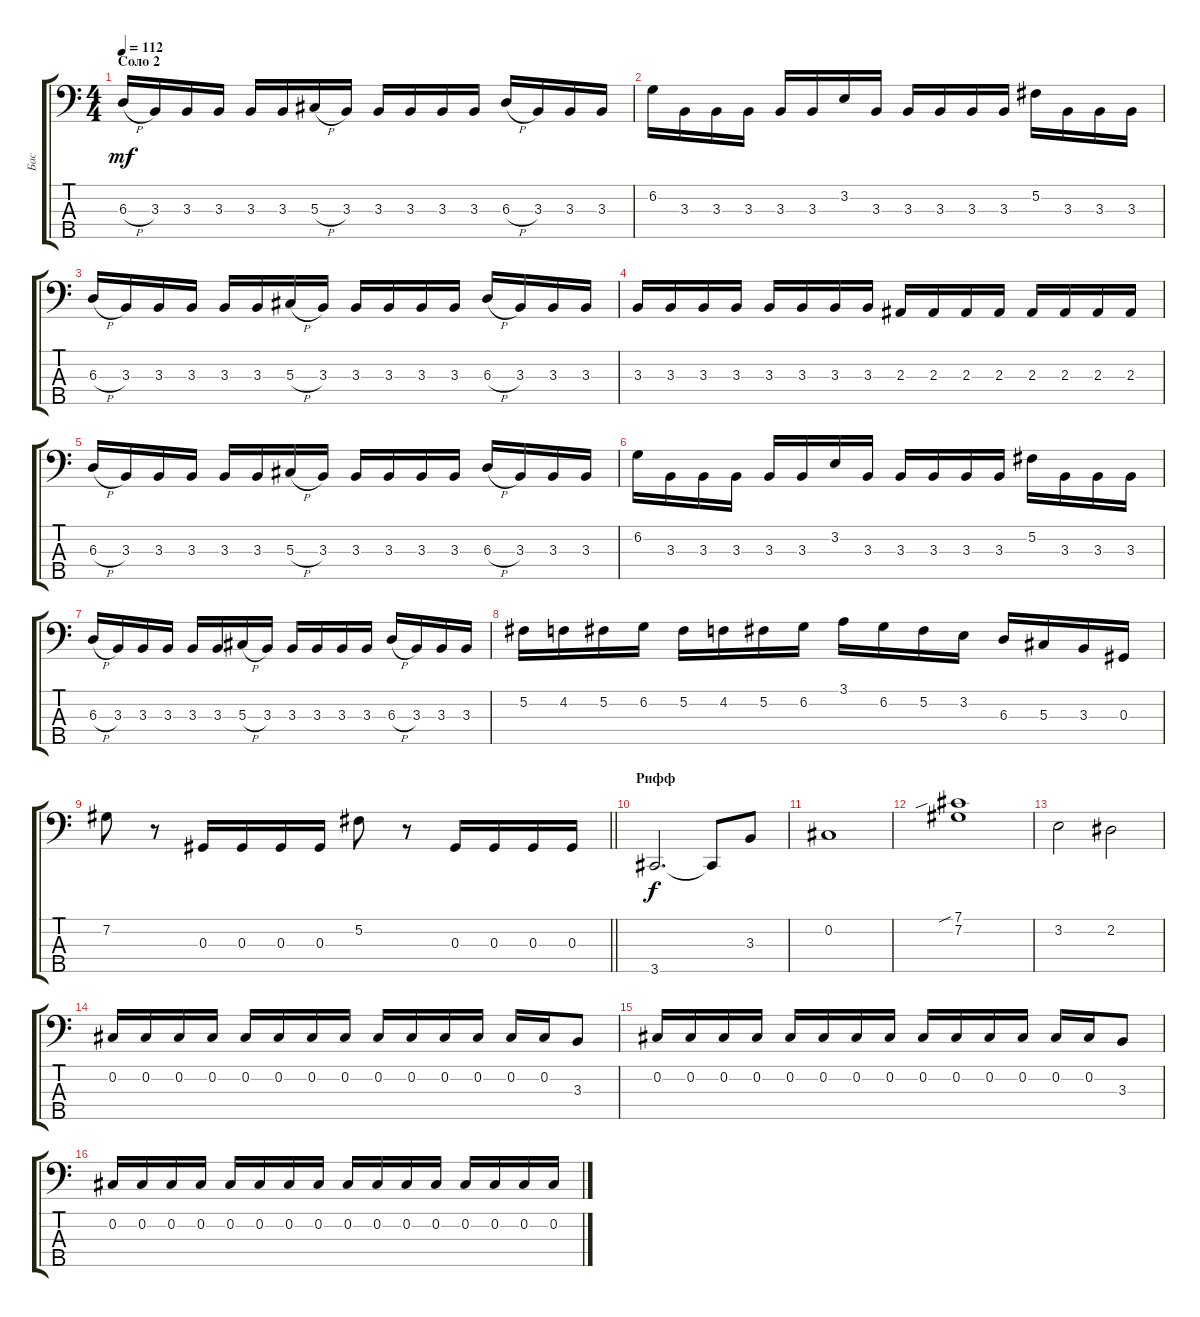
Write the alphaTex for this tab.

\track ("Бас" "Бас") {instrument electricbasspick}
\staff {score tabs}
\tuning (Gb2 Db2 Ab1 Eb1 Bb0) {hide}
\ts (4 4)
\section ("" "Соло 2")
\tempo 112
\clef f4
\ks aminor
6.3{h}.16{dy mf} 3.3.16 3.3.16 3.3.16 3.3.16 3.3.16 5.3{h}.16 3.3.16 3.3.16 3.3.16 3.3.16 3.3.16 6.3{h}.16 3.3.16 3.3.16 3.3.16 |
6.2.16 3.3.16 3.3.16 3.3.16 3.3.16 3.3.16 3.2.16 3.3.16 3.3.16 3.3.16 3.3.16 3.3.16 5.2.16 3.3.16 3.3.16 3.3.16 |
6.3{h}.16 3.3.16 3.3.16 3.3.16 3.3.16 3.3.16 5.3{h}.16 3.3.16 3.3.16 3.3.16 3.3.16 3.3.16 6.3{h}.16 3.3.16 3.3.16 3.3.16 |
3.3.16 3.3.16 3.3.16 3.3.16 3.3.16 3.3.16 3.3.16 3.3.16 2.3.16 2.3.16 2.3.16 2.3.16 2.3.16 2.3.16 2.3.16 2.3.16 |
6.3{h}.16 3.3.16 3.3.16 3.3.16 3.3.16 3.3.16 5.3{h}.16 3.3.16 3.3.16 3.3.16 3.3.16 3.3.16 6.3{h}.16 3.3.16 3.3.16 3.3.16 |
6.2.16 3.3.16 3.3.16 3.3.16 3.3.16 3.3.16 3.2.16 3.3.16 3.3.16 3.3.16 3.3.16 3.3.16 5.2.16 3.3.16 3.3.16 3.3.16 |
6.3{h}.16 3.3.16 3.3.16 3.3.16 3.3.16 3.3.16 5.3{h}.16 3.3.16 3.3.16 3.3.16 3.3.16 3.3.16 6.3{h}.16 3.3.16 3.3.16 3.3.16 |
5.2.16 4.2.16 5.2.16 6.2.16 5.2.16 4.2.16 5.2.16 6.2.16 3.1.16 6.2.16 5.2.16 3.2.16 6.3.16 5.3.16 3.3.16 0.3.16 |
\barLineRight lightlight
7.2.8 r.8 0.3.16 0.3.16 0.3.16 0.3.16 5.2.8 r.8 0.3.16 0.3.16 0.3.16 0.3.16 |
\section ("" "Рифф")
3.5.2{d dy f} 3.5{t}.8 3.3.8 |
0.2.1 |
(7.1{sib} 7.2).1 |
3.2.2 2.2.2 |
0.2.16 0.2.16 0.2.16 0.2.16 0.2.16 0.2.16 0.2.16 0.2.16 0.2.16 0.2.16 0.2.16 0.2.16 0.2.16 0.2.16 3.3.8 |
0.2.16 0.2.16 0.2.16 0.2.16 0.2.16 0.2.16 0.2.16 0.2.16 0.2.16 0.2.16 0.2.16 0.2.16 0.2.16 0.2.16 3.3.8 |
0.2.16 0.2.16 0.2.16 0.2.16 0.2.16 0.2.16 0.2.16 0.2.16 0.2.16 0.2.16 0.2.16 0.2.16 0.2.16 0.2.16 0.2.16 0.2.16
